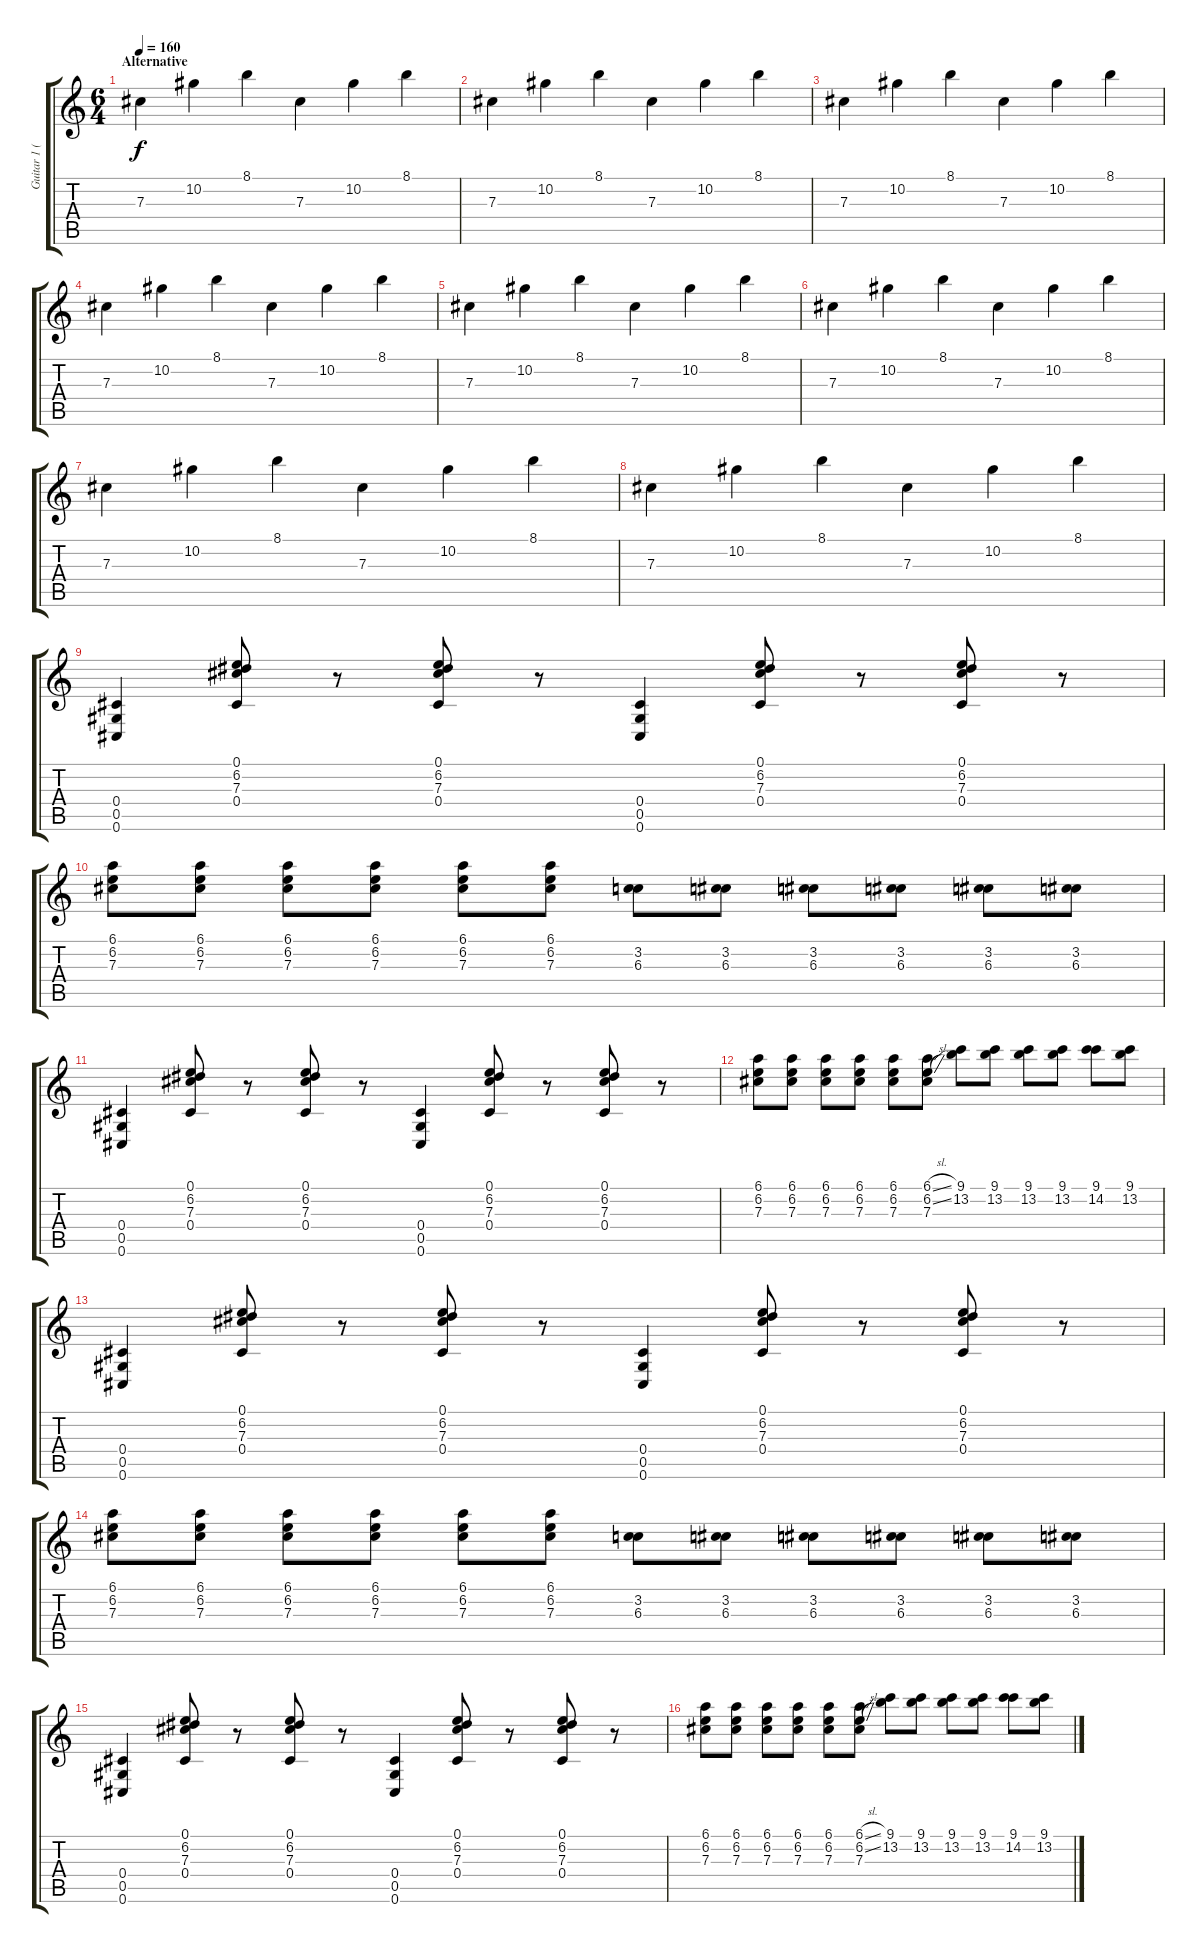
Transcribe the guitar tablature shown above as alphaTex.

\track ("Guitar 1 (Randy Strohmeyer)" "Guitar 1 (") {instrument distortionguitar}
\staff {score tabs}
\tuning (Eb4 Bb3 Gb3 Db3 Ab2 Db2) {hide}
\ts (6 4)
\section ("" "Alternative")
\tempo 160
\clef g2
\ks c
7.3.4{dy f} 10.2.4 8.1.4 7.3.4 10.2.4 8.1.4 |
7.3.4 10.2.4 8.1.4 7.3.4 10.2.4 8.1.4 |
7.3.4 10.2.4 8.1.4 7.3.4 10.2.4 8.1.4 |
7.3.4 10.2.4 8.1.4 7.3.4 10.2.4 8.1.4 |
7.3.4 10.2.4 8.1.4 7.3.4 10.2.4 8.1.4 |
7.3.4 10.2.4 8.1.4 7.3.4 10.2.4 8.1.4 |
7.3.4 10.2.4 8.1.4 7.3.4 10.2.4 8.1.4 |
7.3.4 10.2.4 8.1.4 7.3.4 10.2.4 8.1.4 |
(0.4 0.5 0.6).4{volume 10 instrument overdrivenguitar} (0.1 6.2 7.3 0.4).8 r.8 (0.1 6.2 7.3 0.4).8 r.8 (0.4 0.5 0.6).4 (0.1 6.2 7.3 0.4).8 r.8 (0.1 6.2 7.3 0.4).8 r.8 |
(6.1 6.2 7.3).8 (6.1 6.2 7.3).8 (6.1 6.2 7.3).8 (6.1 6.2 7.3).8 (6.1 6.2 7.3).8 (6.1 6.2 7.3).8 (3.2 6.3).8 (3.2 6.3).8 (3.2 6.3).8 (3.2 6.3).8 (3.2 6.3).8 (3.2 6.3).8 |
(0.4 0.5 0.6).4 (0.1 6.2 7.3 0.4).8 r.8 (0.1 6.2 7.3 0.4).8 r.8 (0.4 0.5 0.6).4 (0.1 6.2 7.3 0.4).8 r.8 (0.1 6.2 7.3 0.4).8 r.8 |
(6.1 6.2 7.3).8 (6.1 6.2 7.3).8 (6.1 6.2 7.3).8 (6.1 6.2 7.3).8 (6.1 6.2 7.3).8 (6.1{sl} 6.2{sl} 7.3).8 (9.1 13.2).8 (9.1 13.2).8 (9.1 13.2).8 (9.1 13.2).8 (9.1 14.2).8 (9.1 13.2).8 |
(0.4 0.5 0.6).4 (0.1 6.2 7.3 0.4).8 r.8 (0.1 6.2 7.3 0.4).8 r.8 (0.4 0.5 0.6).4 (0.1 6.2 7.3 0.4).8 r.8 (0.1 6.2 7.3 0.4).8 r.8 |
(6.1 6.2 7.3).8 (6.1 6.2 7.3).8 (6.1 6.2 7.3).8 (6.1 6.2 7.3).8 (6.1 6.2 7.3).8 (6.1 6.2 7.3).8 (3.2 6.3).8 (3.2 6.3).8 (3.2 6.3).8 (3.2 6.3).8 (3.2 6.3).8 (3.2 6.3).8 |
(0.4 0.5 0.6).4 (0.1 6.2 7.3 0.4).8 r.8 (0.1 6.2 7.3 0.4).8 r.8 (0.4 0.5 0.6).4 (0.1 6.2 7.3 0.4).8 r.8 (0.1 6.2 7.3 0.4).8 r.8 |
(6.1 6.2 7.3).8 (6.1 6.2 7.3).8 (6.1 6.2 7.3).8 (6.1 6.2 7.3).8 (6.1 6.2 7.3).8 (6.1{sl} 6.2{sl} 7.3).8 (9.1 13.2).8 (9.1 13.2).8 (9.1 13.2).8 (9.1 13.2).8 (9.1 14.2).8 (9.1 13.2).8
